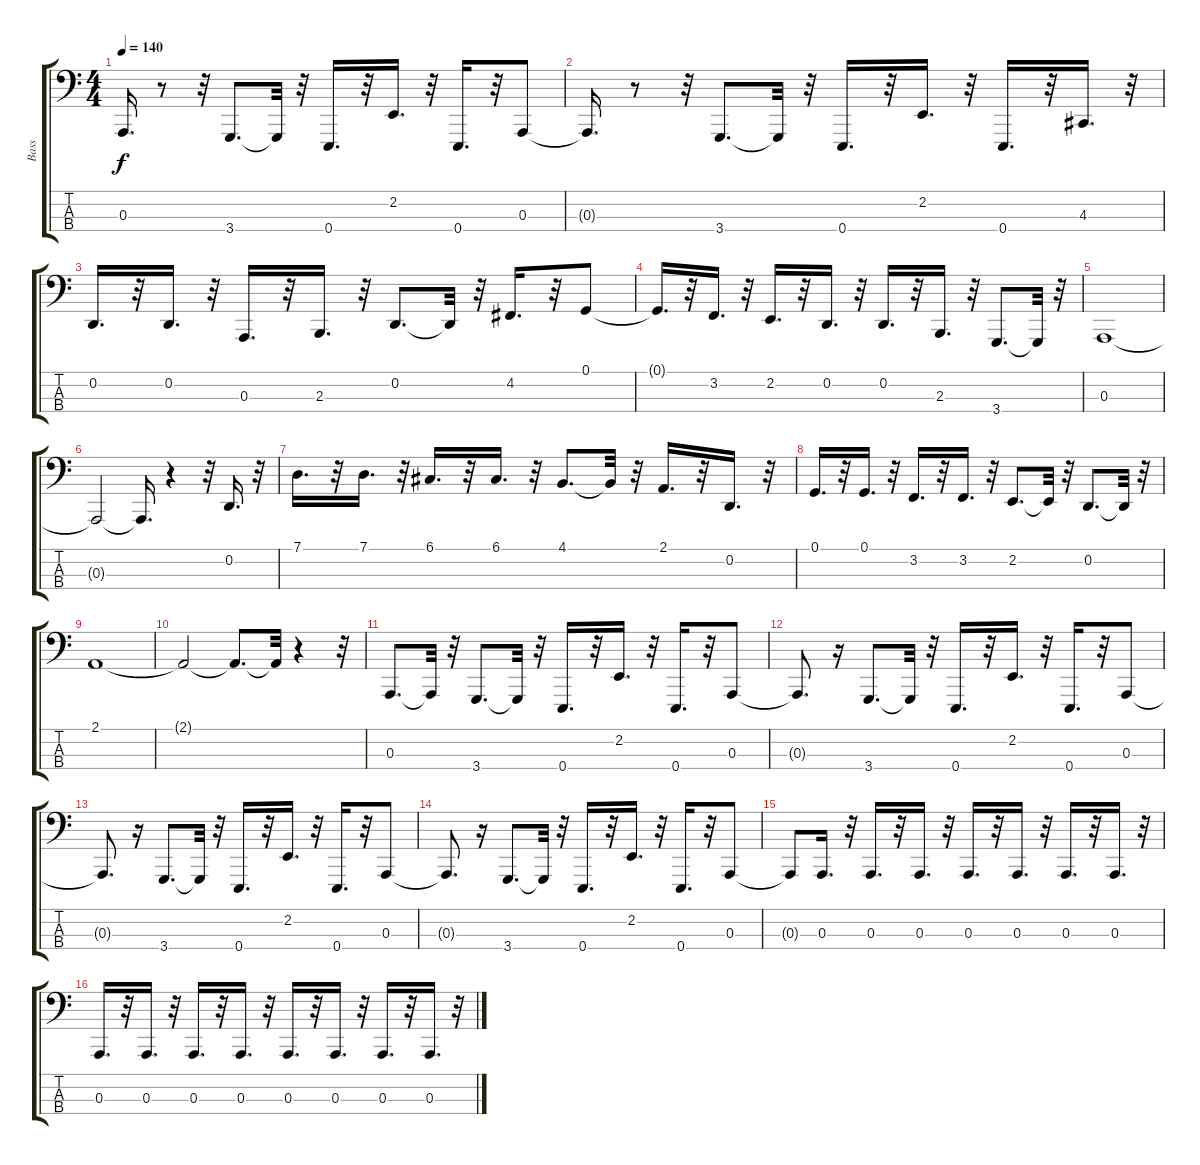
\track ("Bass" "Bass") {instrument acousticgrandpiano}
\staff {score tabs}
\tuning (G2 D2 A1 E1) {hide}
\ts (4 4)
\tempo 140
\clef f4
\ks c
0.3{t}.16{d dy f} r.8 r.32 3.4.8{d} 3.4{t}.32 r.32 0.4.16{d} r.32 2.2.16{d} r.32 0.4.16{d} r.32 0.3.8 |
0.3{t}.16{d} r.8 r.32 3.4.8{d} 3.4{t}.32 r.32 0.4.16{d} r.32 2.2.16{d} r.32 0.4.16{d} r.32 4.3.16{d} r.32 |
0.2.16{d} r.32 0.2.16{d} r.32 0.3.16{d} r.32 2.3.16{d} r.32 0.2.8{d} 0.2{t}.32 r.32 4.2.16{d} r.32 0.1.8 |
0.1{t}.16{d} r.32 3.2.16{d} r.32 2.2.16{d} r.32 0.2.16{d} r.32 0.2.16{d} r.32 2.3.16{d} r.32 3.4.8{d} 3.4{t}.32 r.32 |
0.3.1 |
0.3{t}.2 0.3{t}.16{d} r.4 r.32 0.2.16{d} r.32 |
7.1.16{d} r.32 7.1.16{d} r.32 6.1.16{d} r.32 6.1.16{d} r.32 4.1.8{d} 4.1{t}.32 r.32 2.1.16{d} r.32 0.2.16{d} r.32 |
0.1.16{d} r.32 0.1.16{d} r.32 3.2.16{d} r.32 3.2.16{d} r.32 2.2.8{d} 2.2{t}.32 r.32 0.2.8{d} 0.2{t}.32 r.32 |
2.1.1 |
2.1{t}.2 2.1{t}.8{d} 2.1{t}.32 r.4 r.32 |
0.3.8{d} 0.3{t}.32 r.32 3.4.8{d} 3.4{t}.32 r.32 0.4.16{d} r.32 2.2.16{d} r.32 0.4.16{d} r.32 0.3.8 |
0.3{t}.8{d} r.16 3.4.8{d} 3.4{t}.32 r.32 0.4.16{d} r.32 2.2.16{d} r.32 0.4.16{d} r.32 0.3.8 |
0.3{t}.8{d} r.16 3.4.8{d} 3.4{t}.32 r.32 0.4.16{d} r.32 2.2.16{d} r.32 0.4.16{d} r.32 0.3.8 |
0.3{t}.8{d} r.16 3.4.8{d} 3.4{t}.32 r.32 0.4.16{d} r.32 2.2.16{d} r.32 0.4.16{d} r.32 0.3.8 |
0.3{t}.8 0.3.16{d} r.32 0.3.16{d} r.32 0.3.16{d} r.32 0.3.16{d} r.32 0.3.16{d} r.32 0.3.16{d} r.32 0.3.16{d} r.32 |
0.3.16{d} r.32 0.3.16{d} r.32 0.3.16{d} r.32 0.3.16{d} r.32 0.3.16{d} r.32 0.3.16{d} r.32 0.3.16{d} r.32 0.3.16{d} r.32
